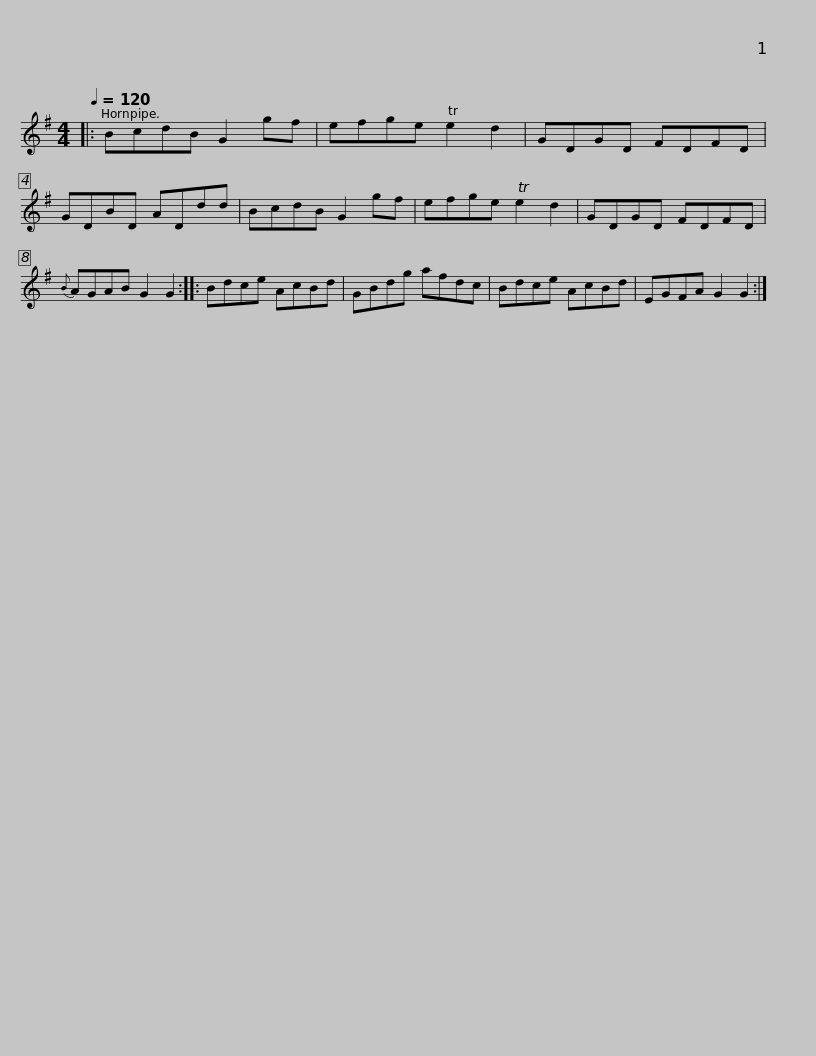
X:1
L:1/8
Q:1/4=120
M:4/4
I:linebreak $
K:G
V:1 treble
V:1
|: BcdB G2 gf | efge Te2 d2 | GDGD FDFD | GDBD ADdd | BcdB G2 gf | %5
 efge Te2 d2 |$ GDGD FDFD |{B} AGAB G2 G2 :: Bdce AcBd | GBdg afdc | %10
 Bdce AcBd |$ EGFA G2 G2 :| %12
